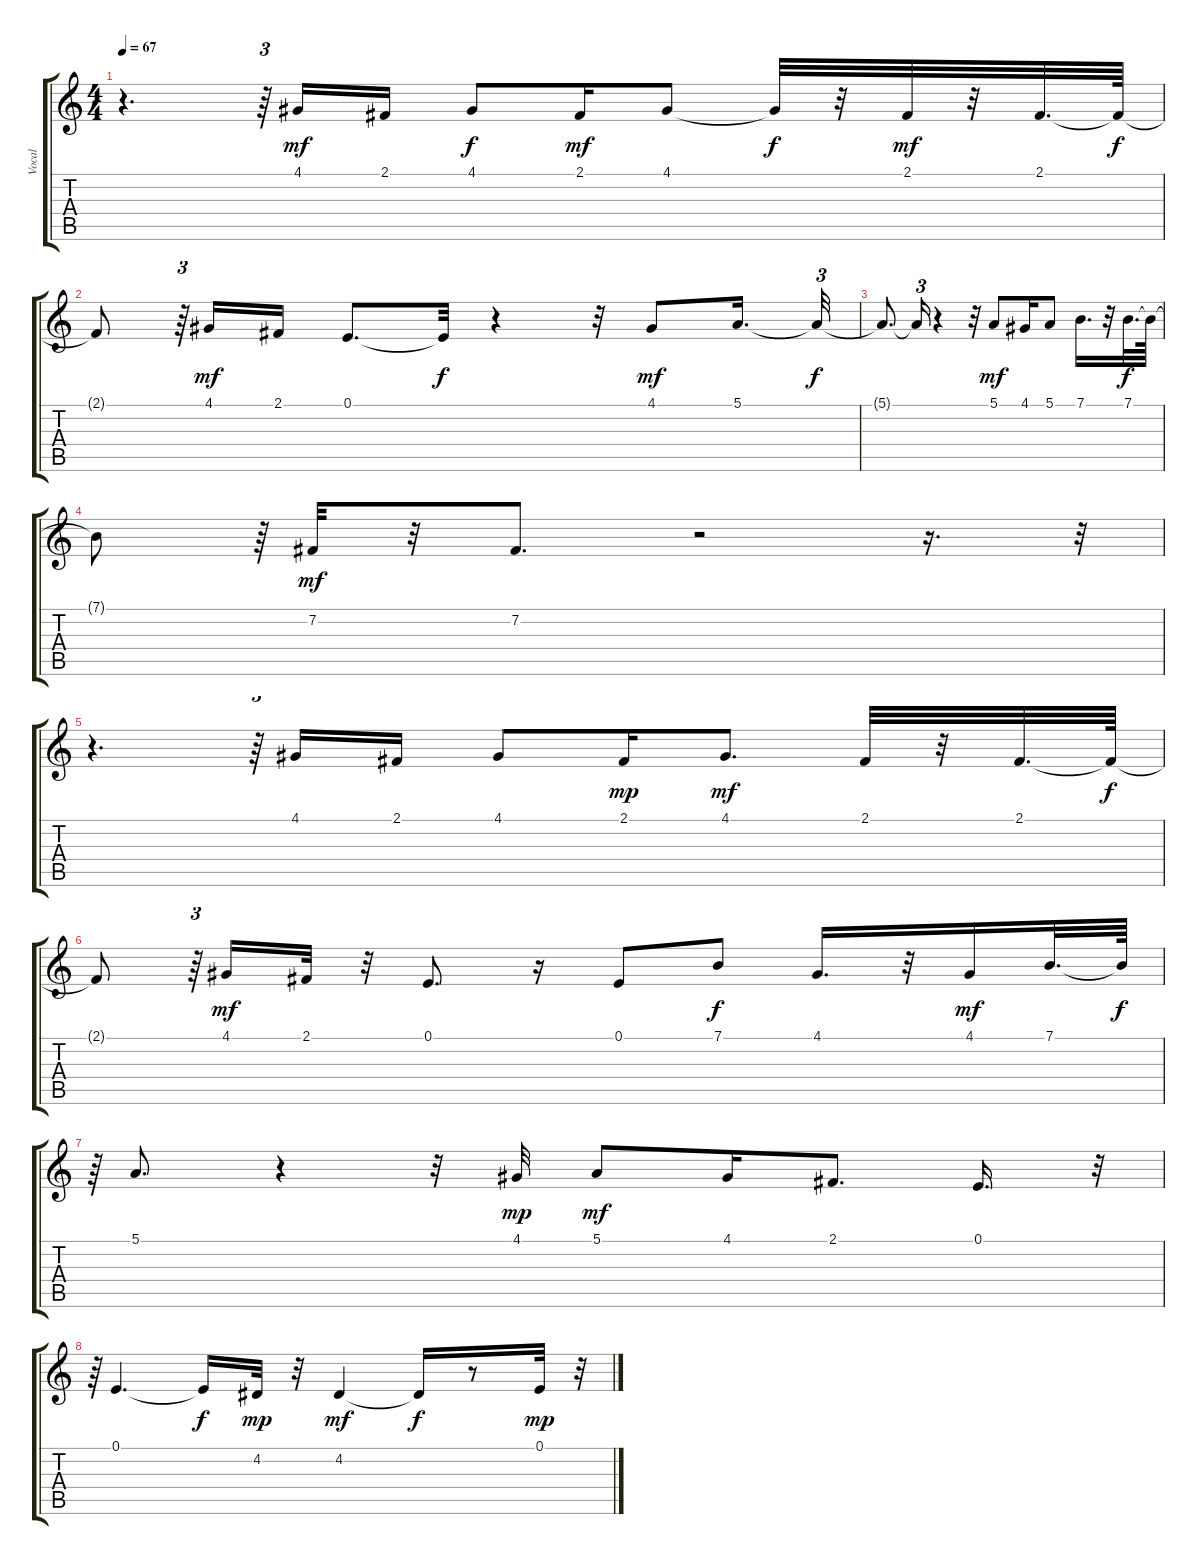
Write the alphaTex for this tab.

\track ("Vocal" "Vocal") {instrument voiceoohs}
\staff {score tabs}
\tuning (E4 B3 G3 D3 A2 E2) {hide}
\ts (4 4)
\tempo 67
\clef g2
\ks c
r.4{d dy mf} r.64{tu (3 2)} 4.1.16 2.1.16 4.1.8{dy f} 2.1.16{dy mf} 4.1.8 4.1{t}.32{dy f} r.32 2.1.32{dy mf} r.32 2.1.32{d} 2.1{t}.64{dy f} |
2.1{t}.8 r.64{tu (3 2)} 4.1.16{dy mf} 2.1.16 0.1.8{d} 0.1{t}.32{dy f} r.4 r.32 4.1.8{dy mf} 5.1.16{d} 5.1{t}.32{tu (3 2) dy f} |
5.1{t}.8{d} 5.1{t}.16{tu (3 2)} r.4 r.32 5.1.8{dy mf} 4.1.16 5.1.8 7.1.16{d} r.32 7.1.32{d dy f} 7.1{t}.64 |
7.1{t}.8 r.64{tu (3 2)} 7.2.32{dy mf} r.32 7.2.8{d} r.2 r.16{d} r.32{tu (3 2)} |
r.4{d} r.64{tu (3 2)} 4.1.16 2.1.16 4.1.8 2.1.16{dy mp} 4.1.8{d dy mf} 2.1.32 r.32 2.1.32{d} 2.1{t}.64{dy f} |
2.1{t}.8 r.64{tu (3 2)} 4.1.16{dy mf} 2.1.32 r.32 0.1.8{d} r.16 0.1.8 7.1.8{dy f} 4.1.16{d} r.32 4.1.16{dy mf} 7.1.32{d} 7.1{t}.64{dy f} |
r.64{tu (3 2)} 5.1.8{d} r.4 r.32 4.1.32{dy mp} 5.1.8{dy mf} 4.1.16 2.1.8{d} 0.1.16{d} r.32{tu (3 2)} |
r.64{tu (3 2)} 0.1.4{d} 0.1{t}.16{dy f} 4.2.32{dy mp} r.32 4.2.4{dy mf} 4.2{t}.16{dy f} r.8 0.1.32{dy mp} r.32{tu (3 2)}
